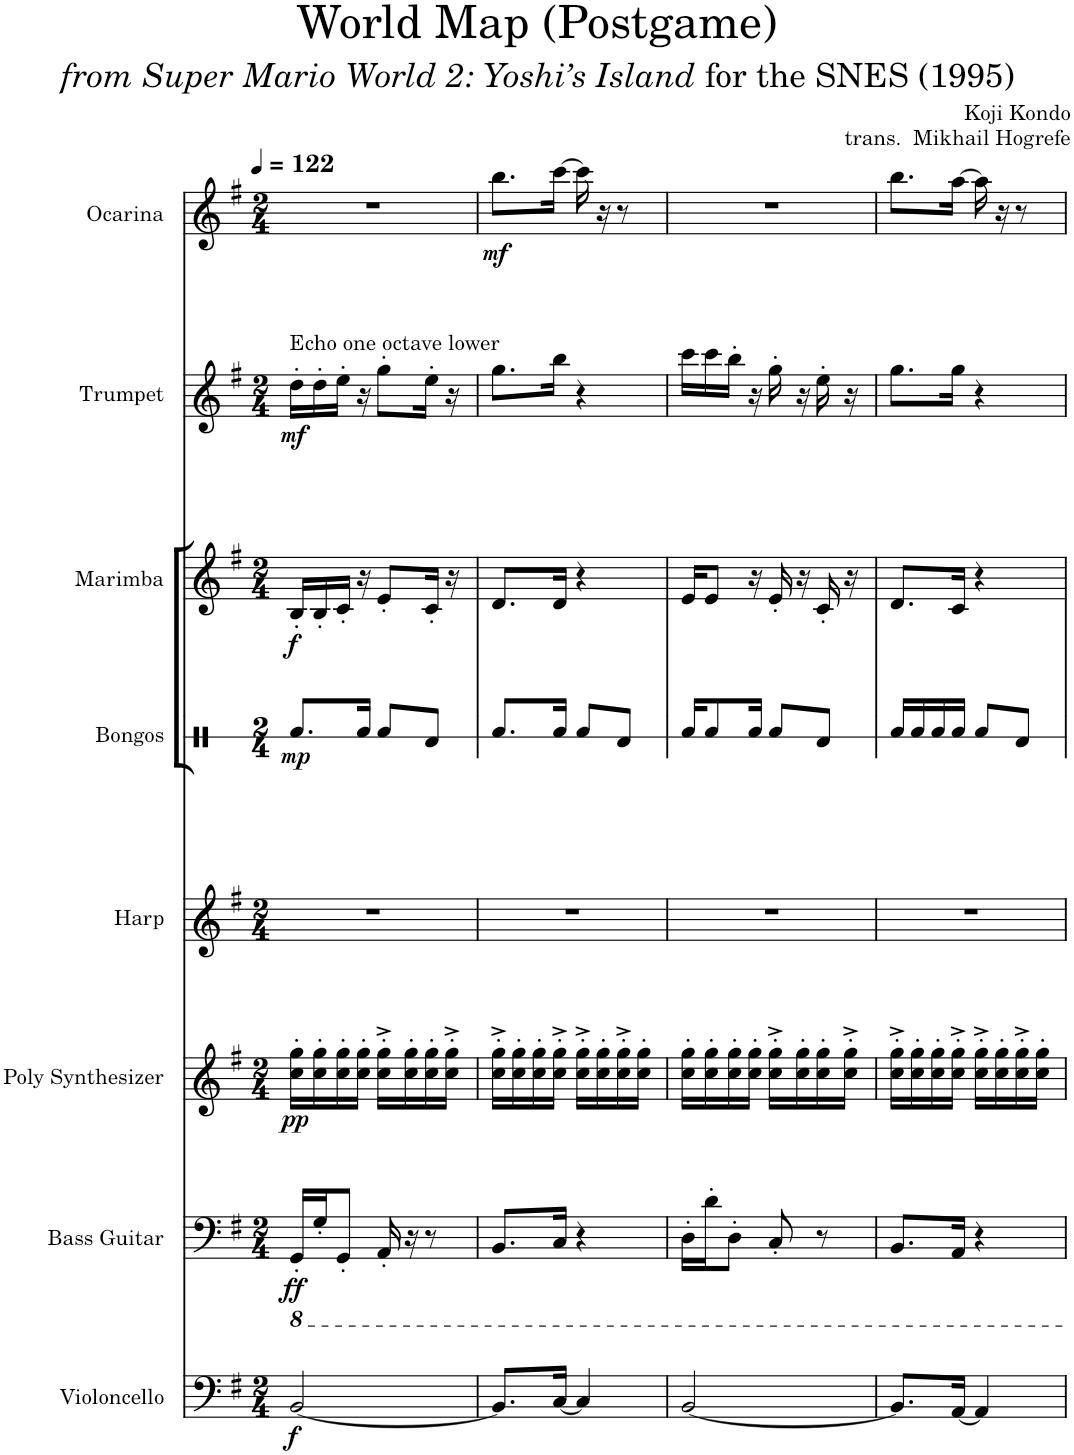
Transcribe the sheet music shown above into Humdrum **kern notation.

**kern	**dynam	**kern	**dynam	**kern	**dynam	**kern	**kern	**dynam	**kern	**dynam	**kern	**dynam	**kern	**dynam	**kern	**dynam
*part9	*part9	*part8	*part8	*part7	*part7	*part6	*part5	*part5	*part4	*part4	*part3	*part3	*part2	*part2	*part1	*part1
*staff9	*staff9	*staff8	*staff8	*staff7	*staff7	*staff6	*staff5	*staff5	*staff4	*staff4	*staff3	*staff3	*staff2	*staff2	*staff1	*staff1
*I"Violoncello	*	*I"Bass Guitar	*	*I"Poly Synthesizer	*	*I"Harp	*I"Bongos	*	*I"Marimba	*	*I"Trumpet	*	*I"Trumpet	*	*I"Ocarina	*
*I'Vc.	*	*I'B. Guit.	*	*I'Synth.	*	*I'Hrp.	*I'Bon.	*	*I'Mrm.	*	*I'Tpt.	*	*I'Tpt.	*	*I'Oc.	*
*	*	*	*	*	*	*	*stria1	*	*	*	*stria5	*	*	*	*	*
*clefF4	*	*clefF4	*	*clefG2	*	*clefG2	*clefX	*	*clefG2	*	*clefG2	*	*clefG2	*	*clefG2	*
*	*	*	*	*	*	*	*	*	*	*	*Trd1c2	*	*Trd1c2	*	*	*
*k[f#]	*	*k[f#]	*	*k[f#]	*	*k[f#]	*k[]	*	*k[f#]	*	*k[f#]	*	*k[f#]	*	*k[f#]	*
*M2/4	*	*M2/4	*	*M2/4	*	*M2/4	*M2/4	*	*M2/4	*	*M2/4	*	*M2/4	*	*M2/4	*
*MM122	*	*MM122	*	*MM122	*	*MM122	*MM122	*	*MM122	*	*MM122	*	*MM122	*	*MM122	*
=1	=1	=1	=1	=1	=1	=1	=1	=1	=1	=1	=1	=1	=1	=1	=1	=1
!	!	!	!	!	!	!	!	!	!	!	!	!	!LO:TX:a:t=Echo one octave lower	!	!	!
!	!LO:DY:b	!	!LO:DY:b	!	!LO:DY:b	!	!	!LO:DY:b	!	!LO:DY:b	!	!	!	!LO:DY:b	!	!
[2BB/	f	16GGG'/LL	ff	16cc\' 16gg\'LL	pp	2r	8.Rf/L	mp	16B'/LL	f	32r	.	16dd'\LL	mf	2r	.
!	!	!	!	!	!	!	!	!	!	!	!	!LO:DY:b	!	!	!	!
.	.	.	.	.	.	.	.	.	.	.	16d'/LL	mp	.	.	.	.
.	.	16GG'/J	.	16cc\' 16gg\'	.	.	.	.	16B'/	.	.	.	16dd'\	.	.	.
.	.	.	.	.	.	.	.	.	.	.	16d'/	.	.	.	.	.
.	.	8GGG'/J	.	16cc\' 16gg\'	.	.	.	.	16c'/JJ	.	.	.	16ee'\JJ	.	.	.
.	.	.	.	.	.	.	.	.	.	.	16e'/JJ	.	.	.	.	.
.	.	.	.	16cc\' 16gg\'JJ	.	.	16Rf/Jk	.	16r	.	.	.	16r	.	.	.
.	.	.	.	.	.	.	.	.	.	.	16r	.	.	.	.	.
.	.	16AAA'/	.	16cc\'^ 16gg\'^LL	.	.	8Rf/L	.	8e'/L	.	.	.	8gg'\L	.	.	.
.	.	.	.	.	.	.	.	.	.	.	8g'/L	.	.	.	.	.
.	.	16r	.	16cc\' 16gg\'	.	.	.	.	.	.	.	.	.	.	.	.
.	.	8r	.	16cc\' 16gg\'	.	.	8Rd/J	.	16c'/Jk	.	.	.	16ee'\Jk	.	.	.
.	.	.	.	.	.	.	.	.	.	.	16e'/Jk	.	.	.	.	.
.	.	.	.	16cc\'^ 16gg\'^JJ	.	.	.	.	16r	.	.	.	16r	.	.	.
.	.	.	.	.	.	.	.	.	.	.	32r	.	.	.	.	.
=2	=2	=2	=2	=2	=2	=2	=2	=2	=2	=2	=2	=2	=2	=2	=2	=2
!	!	!	!	!	!	!	!	!	!	!	!	!	!	!	!	!LO:DY:b
8.BB/L]	.	8.BBB/L	.	16cc\'^ 16gg\'^LL	.	2r	8.Rf/L	.	8.d/L	.	32r	.	8.gg\L	.	8.bb\L	mf
.	.	.	.	.	.	.	.	.	.	.	8.g/L	.	.	.	.	.
.	.	.	.	16cc\' 16gg\'	.	.	.	.	.	.	.	.	.	.	.	.
.	.	.	.	16cc\' 16gg\'	.	.	.	.	.	.	.	.	.	.	.	.
[16C/Jk	.	16CC/Jk	.	16cc\'^ 16gg\'^JJ	.	.	16Rf/Jk	.	16d/Jk	.	.	.	16bb\Jk	.	[16ccc\Jk	.
.	.	.	.	.	.	.	.	.	.	.	16b/Jk	.	.	.	.	.
4C/]	.	4r	.	16cc\'^ 16gg\'^LL	.	.	8Rf/L	.	4r	.	.	.	4r	.	16ccc\]	.
!	!	!	!	!	!	!	!	!	!	!	!LO:N:vis=8	!	!	!	!	!
.	.	.	.	.	.	.	.	.	.	.	8..r	.	.	.	.	.
.	.	.	.	16cc\' 16gg\'	.	.	.	.	.	.	.	.	.	.	16r	.
.	.	.	.	16cc\'^ 16gg\'^	.	.	8Rd/J	.	.	.	.	.	.	.	8r	.
.	.	.	.	16cc\' 16gg\'JJ	.	.	.	.	.	.	.	.	.	.	.	.
=3	=3	=3	=3	=3	=3	=3	=3	=3	=3	=3	=3	=3	=3	=3	=3	=3
[2BB/	.	16DD'\LL	.	16cc\' 16gg\'LL	.	2r	16Rf/KL	.	16e/KL	.	32r	.	16ccc\LL	.	2r	.
.	.	.	.	.	.	.	.	.	.	.	16cc\LL	.	.	.	.	.
.	.	16D'\J	.	16cc\' 16gg\'	.	.	8Rf/	.	8e/J	.	.	.	16ccc\	.	.	.
.	.	.	.	.	.	.	.	.	.	.	16cc\	.	.	.	.	.
.	.	8DD'\J	.	16cc\' 16gg\'	.	.	.	.	.	.	.	.	16bb'\JJ	.	.	.
.	.	.	.	.	.	.	.	.	.	.	16b'\JJ	.	.	.	.	.
.	.	.	.	16cc\' 16gg\'JJ	.	.	16Rf/Jk	.	16r	.	.	.	16r	.	.	.
.	.	.	.	.	.	.	.	.	.	.	16r	.	.	.	.	.
.	.	8CC'/	.	16cc\'^ 16gg\'^LL	.	.	8Rf/L	.	16e'/	.	.	.	16gg'\	.	.	.
.	.	.	.	.	.	.	.	.	.	.	16g'	.	.	.	.	.
.	.	.	.	16cc\' 16gg\'	.	.	.	.	16r	.	.	.	16r	.	.	.
.	.	.	.	.	.	.	.	.	.	.	16r	.	.	.	.	.
.	.	8r	.	16cc\' 16gg\'	.	.	8Rd/J	.	16c'/	.	.	.	16ee'\	.	.	.
.	.	.	.	.	.	.	.	.	.	.	16e'	.	.	.	.	.
.	.	.	.	16cc\'^ 16gg\'^JJ	.	.	.	.	16r	.	.	.	16r	.	.	.
.	.	.	.	.	.	.	.	.	.	.	32r	.	.	.	.	.
=4	=4	=4	=4	=4	=4	=4	=4	=4	=4	=4	=4	=4	=4	=4	=4	=4
8.BB/L]	.	8.BBB/L	.	16cc\'^ 16gg\'^LL	.	2r	16Rf/LL	.	8.d/L	.	32r	.	8.gg\L	.	8.bb\L	.
.	.	.	.	.	.	.	.	.	.	.	8.g/L	.	.	.	.	.
.	.	.	.	16cc\' 16gg\'	.	.	16Rf/	.	.	.	.	.	.	.	.	.
.	.	.	.	16cc\' 16gg\'	.	.	16Rf/	.	.	.	.	.	.	.	.	.
[16AA/Jk	.	16AAA/Jk	.	16cc\'^ 16gg\'^JJ	.	.	16Rf/JJ	.	16c/Jk	.	.	.	16gg\Jk	.	[16aa\Jk	.
.	.	.	.	.	.	.	.	.	.	.	16g/Jk	.	.	.	.	.
4AA/]	.	4r	.	16cc\'^ 16gg\'^LL	.	.	8Rf/L	.	4r	.	.	.	4r	.	16aa\]	.
!	!	!	!	!	!	!	!	!	!	!	!LO:N:vis=8	!	!	!	!	!
.	.	.	.	.	.	.	.	.	.	.	8..r	.	.	.	.	.
.	.	.	.	16cc\' 16gg\'	.	.	.	.	.	.	.	.	.	.	16r	.
.	.	.	.	16cc\'^ 16gg\'^	.	.	8Rd/J	.	.	.	.	.	.	.	8r	.
.	.	.	.	16cc\' 16gg\'JJ	.	.	.	.	.	.	.	.	.	.	.	.
=	=	=	=	=	=	=	=	=	=	=	=	=	=	=	=	=
*-	*-	*-	*-	*-	*-	*-	*-	*-	*-	*-	*-	*-	*-	*-	*-	*-
